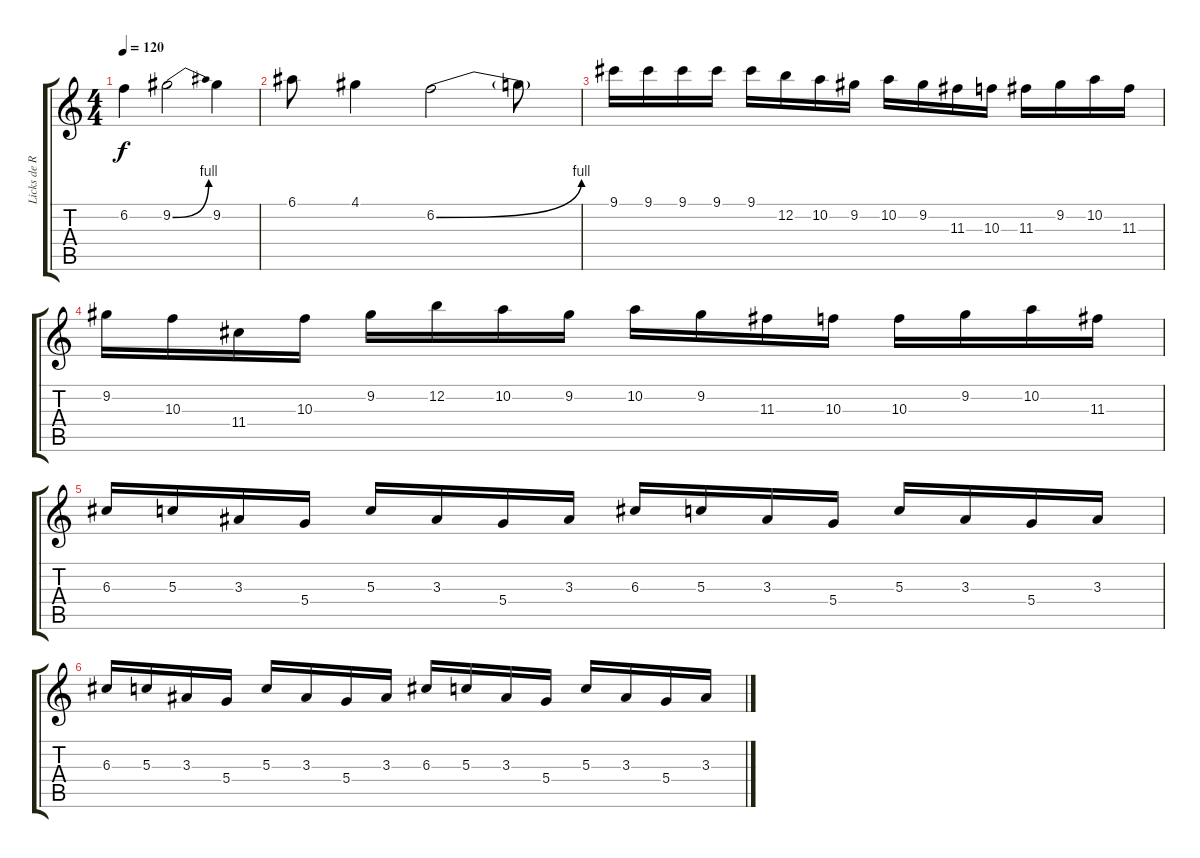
\track ("Licks de Ritchie Blackmore" "Licks de R") {instrument overdrivenguitar}
\staff {score tabs}
\tuning (E4 B3 G3 D3 A2 E2) {hide}
\ts (4 4)
\tempo 120
\clef g2
\ks c
6.2{t}.4{dy f} 9.2{be (bend 0 0 60 4)}.2 9.2.4 |
6.1.8 4.1.4 6.2{be (bend 0 0 60 4)}.2 6.2{t}.8 |
9.1.16 9.1.16 9.1.16 9.1.16 9.1.16 12.2.16 10.2.16 9.2.16 10.2.16 9.2.16 11.3.16 10.3.16 11.3.16 9.2.16 10.2.16 11.3.16 |
9.2.16 10.3.16 11.4.16 10.3.16 9.2.16 12.2.16 10.2.16 9.2.16 10.2.16 9.2.16 11.3.16 10.3.16 10.3.16 9.2.16 10.2.16 11.3.16 |
6.3.16 5.3.16 3.3.16 5.4.16 5.3.16 3.3.16 5.4.16 3.3.16 6.3.16 5.3.16 3.3.16 5.4.16 5.3.16 3.3.16 5.4.16 3.3.16 |
6.3.16 5.3.16 3.3.16 5.4.16 5.3.16 3.3.16 5.4.16 3.3.16 6.3.16 5.3.16 3.3.16 5.4.16 5.3.16 3.3.16 5.4.16 3.3.16
